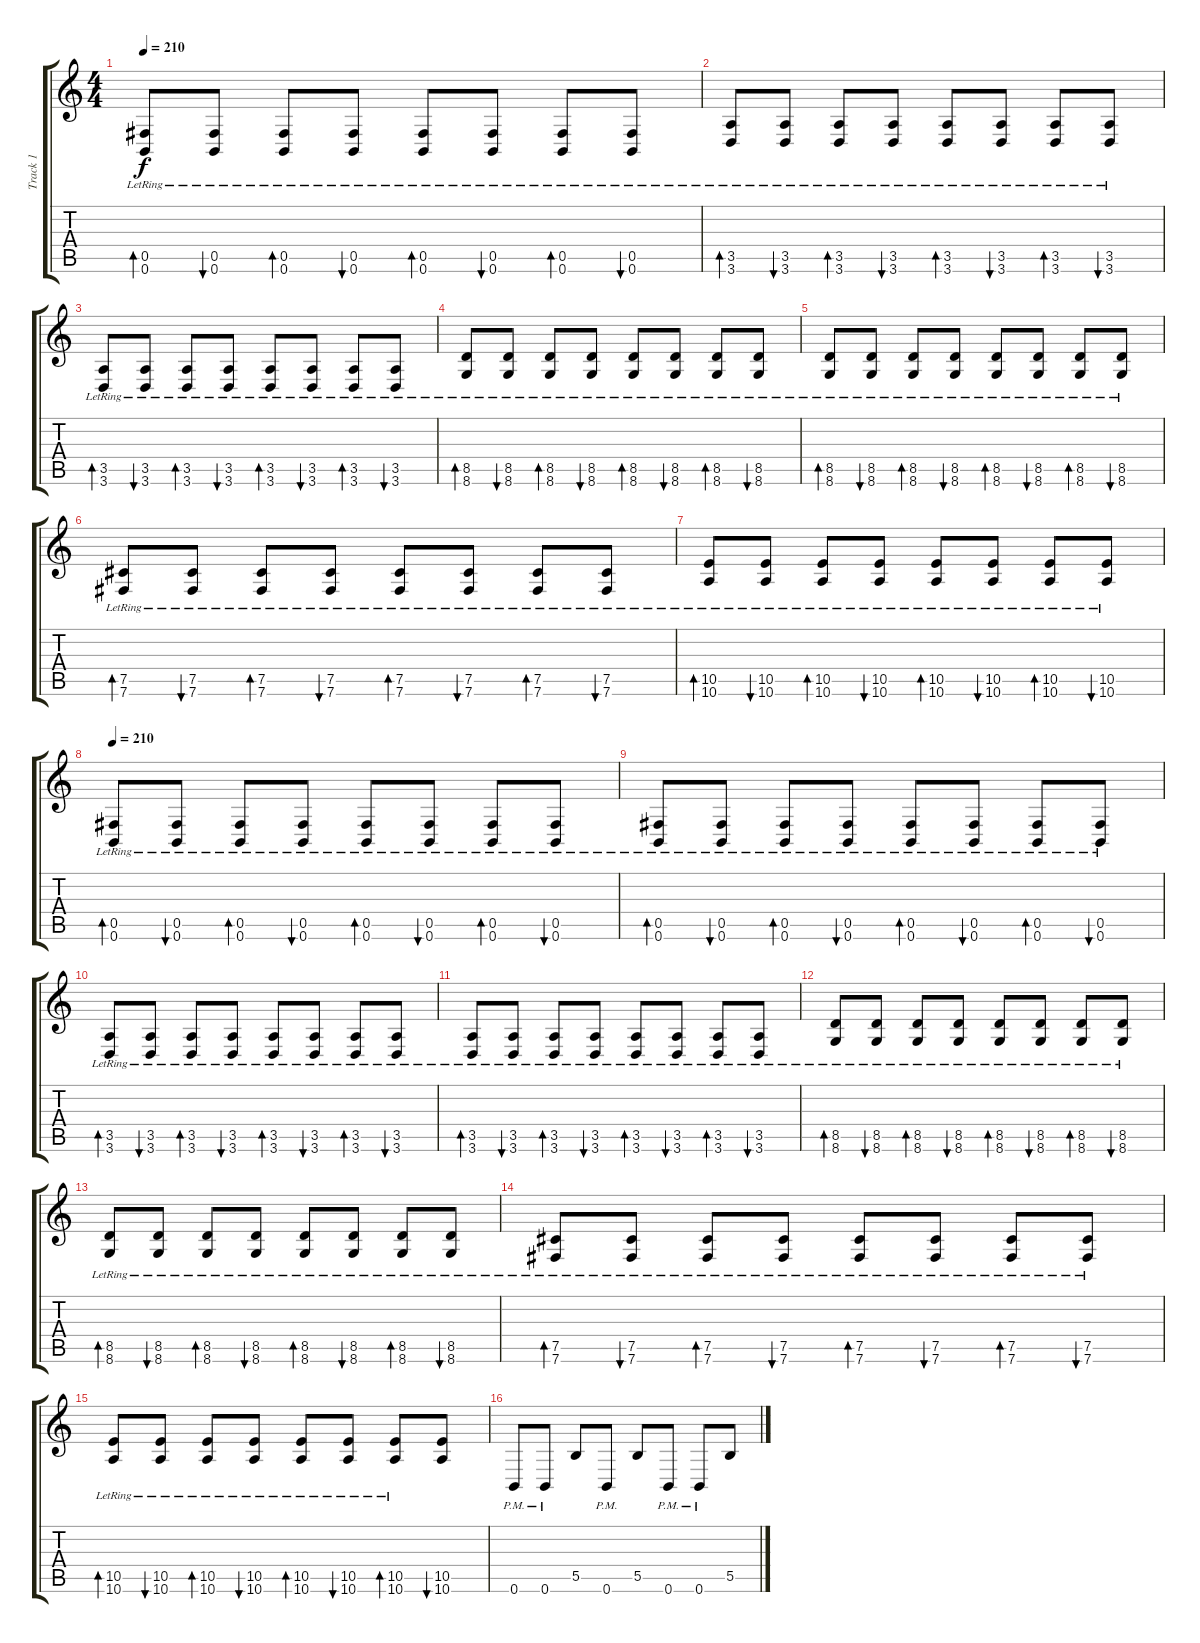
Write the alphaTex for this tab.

\track ("Track 1" "Track 1") {instrument overdrivenguitar}
\staff {score tabs}
\tuning (Db4 Ab3 E3 B2 Gb2 B1) {hide}
\ts (4 4)
\tempo 210
\clef g2
\ks c
(0.5{lr} 0.6{lr}).8{bd 60 dy f} (0.5{lr} 0.6{lr}).8{bu 60} (0.5{lr} 0.6{lr}).8{bd 60} (0.5{lr} 0.6{lr}).8{bu 60} (0.5{lr} 0.6{lr}).8{bd 60} (0.5{lr} 0.6{lr}).8{bu 60} (0.5{lr} 0.6{lr}).8{bd 60} (0.5{lr} 0.6{lr}).8{bu 60} |
(3.5{lr} 3.6{lr}).8{bd 60} (3.5{lr} 3.6{lr}).8{bu 60} (3.5{lr} 3.6{lr}).8{bd 60} (3.5{lr} 3.6{lr}).8{bu 60} (3.5{lr} 3.6{lr}).8{bd 60} (3.5{lr} 3.6{lr}).8{bu 60} (3.5{lr} 3.6{lr}).8{bd 60} (3.5{lr} 3.6{lr}).8{bu 60} |
(3.5{lr} 3.6{lr}).8{bd 60} (3.5{lr} 3.6{lr}).8{bu 60} (3.5{lr} 3.6{lr}).8{bd 60} (3.5{lr} 3.6{lr}).8{bu 60} (3.5{lr} 3.6{lr}).8{bd 60} (3.5{lr} 3.6{lr}).8{bu 60} (3.5{lr} 3.6{lr}).8{bd 60} (3.5{lr} 3.6{lr}).8{bu 60} |
(8.5{lr} 8.6{lr}).8{bd 60} (8.5{lr} 8.6{lr}).8{bu 60} (8.5{lr} 8.6{lr}).8{bd 60} (8.5{lr} 8.6{lr}).8{bu 60} (8.5{lr} 8.6{lr}).8{bd 60} (8.5{lr} 8.6{lr}).8{bu 60} (8.5{lr} 8.6{lr}).8{bd 60} (8.5{lr} 8.6{lr}).8{bu 60} |
(8.5{lr} 8.6{lr}).8{bd 60} (8.5{lr} 8.6{lr}).8{bu 60} (8.5{lr} 8.6{lr}).8{bd 60} (8.5{lr} 8.6{lr}).8{bu 60} (8.5{lr} 8.6{lr}).8{bd 60} (8.5{lr} 8.6{lr}).8{bu 60} (8.5{lr} 8.6{lr}).8{bd 60} (8.5{lr} 8.6{lr}).8{bu 60} |
(7.5{lr} 7.6{lr}).8{bd 60} (7.5{lr} 7.6{lr}).8{bu 60} (7.5{lr} 7.6{lr}).8{bd 60} (7.5{lr} 7.6{lr}).8{bu 60} (7.5{lr} 7.6{lr}).8{bd 60} (7.5{lr} 7.6{lr}).8{bu 60} (7.5{lr} 7.6{lr}).8{bd 60} (7.5{lr} 7.6{lr}).8{bu 60} |
(10.5{lr} 10.6{lr}).8{bd 60} (10.5{lr} 10.6{lr}).8{bu 60} (10.5{lr} 10.6{lr}).8{bd 60} (10.5{lr} 10.6{lr}).8{bu 60} (10.5{lr} 10.6{lr}).8{bd 60} (10.5{lr} 10.6{lr}).8{bu 60} (10.5{lr} 10.6{lr}).8{bd 60} (10.5{lr} 10.6{lr}).8{bu 60} |
\tempo 210
(0.5{lr} 0.6{lr}).8{bd 60} (0.5{lr} 0.6{lr}).8{bu 60} (0.5{lr} 0.6{lr}).8{bd 60} (0.5{lr} 0.6{lr}).8{bu 60} (0.5{lr} 0.6{lr}).8{bd 60} (0.5{lr} 0.6{lr}).8{bu 60} (0.5{lr} 0.6{lr}).8{bd 60} (0.5{lr} 0.6{lr}).8{bu 60} |
(0.5{lr} 0.6{lr}).8{bd 60} (0.5{lr} 0.6{lr}).8{bu 60} (0.5{lr} 0.6{lr}).8{bd 60} (0.5{lr} 0.6{lr}).8{bu 60} (0.5{lr} 0.6{lr}).8{bd 60} (0.5{lr} 0.6{lr}).8{bu 60} (0.5{lr} 0.6{lr}).8{bd 60} (0.5{lr} 0.6{lr}).8{bu 60} |
(3.5{lr} 3.6{lr}).8{bd 60} (3.5{lr} 3.6{lr}).8{bu 60} (3.5{lr} 3.6{lr}).8{bd 60} (3.5{lr} 3.6{lr}).8{bu 60} (3.5{lr} 3.6{lr}).8{bd 60} (3.5{lr} 3.6{lr}).8{bu 60} (3.5{lr} 3.6{lr}).8{bd 60} (3.5{lr} 3.6{lr}).8{bu 60} |
(3.5{lr} 3.6{lr}).8{bd 60} (3.5{lr} 3.6{lr}).8{bu 60} (3.5{lr} 3.6{lr}).8{bd 60} (3.5{lr} 3.6{lr}).8{bu 60} (3.5{lr} 3.6{lr}).8{bd 60} (3.5{lr} 3.6{lr}).8{bu 60} (3.5{lr} 3.6{lr}).8{bd 60} (3.5{lr} 3.6{lr}).8{bu 60} |
(8.5{lr} 8.6{lr}).8{bd 60} (8.5{lr} 8.6{lr}).8{bu 60} (8.5{lr} 8.6{lr}).8{bd 60} (8.5{lr} 8.6{lr}).8{bu 60} (8.5{lr} 8.6{lr}).8{bd 60} (8.5{lr} 8.6{lr}).8{bu 60} (8.5{lr} 8.6{lr}).8{bd 60} (8.5{lr} 8.6{lr}).8{bu 60} |
(8.5{lr} 8.6{lr}).8{bd 60} (8.5{lr} 8.6{lr}).8{bu 60} (8.5{lr} 8.6{lr}).8{bd 60} (8.5{lr} 8.6{lr}).8{bu 60} (8.5{lr} 8.6{lr}).8{bd 60} (8.5{lr} 8.6{lr}).8{bu 60} (8.5{lr} 8.6{lr}).8{bd 60} (8.5{lr} 8.6{lr}).8{bu 60} |
(7.5{lr} 7.6{lr}).8{bd 60} (7.5{lr} 7.6{lr}).8{bu 60} (7.5{lr} 7.6{lr}).8{bd 60} (7.5{lr} 7.6{lr}).8{bu 60} (7.5{lr} 7.6{lr}).8{bd 60} (7.5{lr} 7.6{lr}).8{bu 60} (7.5{lr} 7.6{lr}).8{bd 60} (7.5{lr} 7.6{lr}).8{bu 60} |
(10.5{lr} 10.6{lr}).8{bd 60} (10.5{lr} 10.6{lr}).8{bu 60} (10.5{lr} 10.6{lr}).8{bd 60} (10.5{lr} 10.6{lr}).8{bu 60} (10.5{lr} 10.6{lr}).8{bd 60} (10.5{lr} 10.6{lr}).8{bu 60} (10.5{lr} 10.6{lr}).8{bd 60} (10.5 10.6).8{bu 60} |
0.6{pm}.8 0.6{pm}.8 5.5.8 0.6{pm}.8 5.5.8 0.6{pm}.8 0.6{pm}.8 5.5.8
